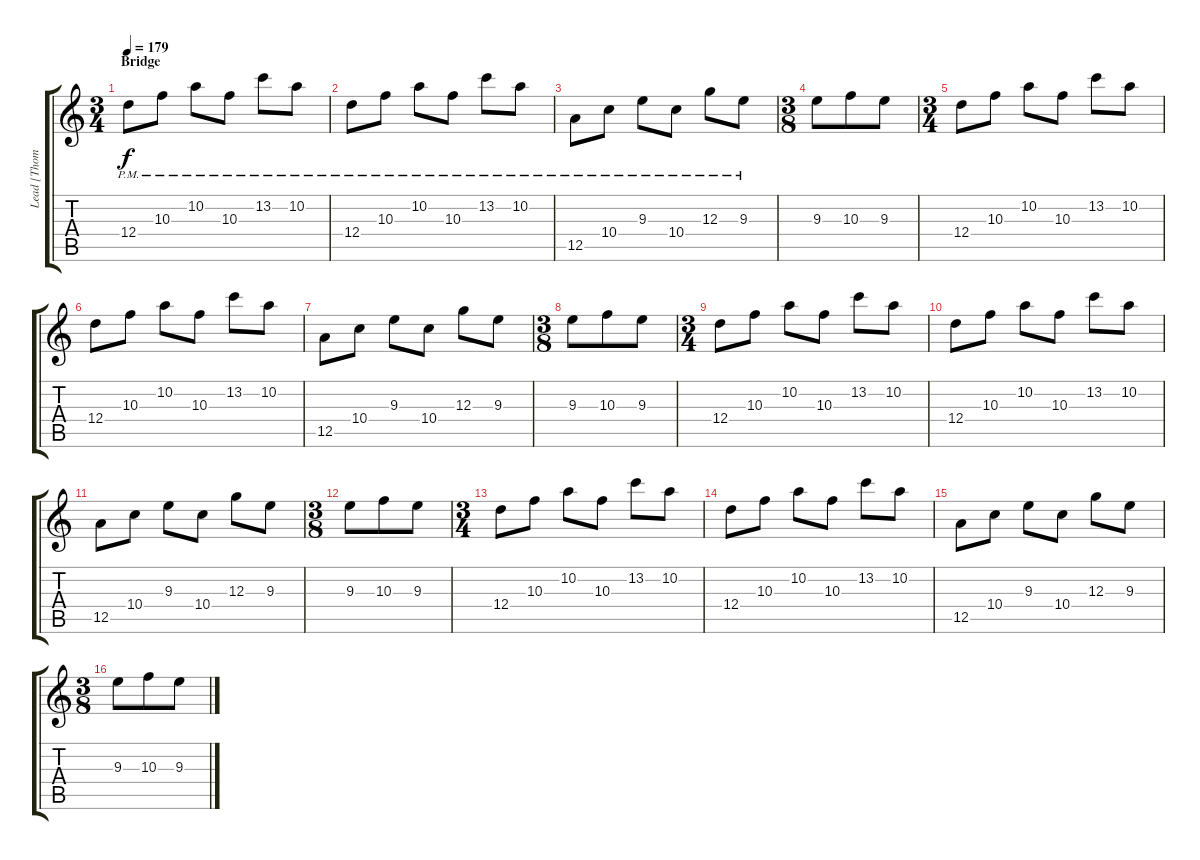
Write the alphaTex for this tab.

\track ("Lead [Thomas Erak]" "Lead [Thom") {instrument overdrivenguitar}
\staff {score tabs}
\tuning (E4 B3 G3 D3 A2 E2) {hide}
\ts (3 4)
\section ("" "Bridge")
\tempo 179
\clef g2
\ks c
12.4{pm}.8{dy f} 10.3{pm}.8 10.2{pm}.8 10.3{pm}.8 13.2{pm}.8 10.2{pm}.8 |
12.4{pm}.8 10.3{pm}.8 10.2{pm}.8 10.3{pm}.8 13.2{pm}.8 10.2{pm}.8 |
12.5{pm}.8 10.4{pm}.8 9.3{pm}.8 10.4{pm}.8 12.3{pm}.8 9.3{pm}.8 |
\ts (3 8)
9.3.8{volume 16} 10.3.8 9.3.8 |
\ts (3 4)
12.4.8 10.3.8 10.2.8 10.3.8 13.2.8 10.2.8 |
12.4.8 10.3.8 10.2.8 10.3.8 13.2.8 10.2.8 |
12.5.8 10.4.8 9.3.8 10.4.8 12.3.8 9.3.8 |
\ts (3 8)
9.3.8 10.3.8 9.3.8 |
\ts (3 4)
12.4.8 10.3.8 10.2.8 10.3.8 13.2.8 10.2.8 |
12.4.8 10.3.8 10.2.8 10.3.8 13.2.8 10.2.8 |
12.5.8 10.4.8 9.3.8 10.4.8 12.3.8 9.3.8 |
\ts (3 8)
9.3.8 10.3.8 9.3.8 |
\ts (3 4)
12.4.8 10.3.8 10.2.8 10.3.8 13.2.8 10.2.8 |
12.4.8 10.3.8 10.2.8 10.3.8 13.2.8 10.2.8 |
12.5.8 10.4.8 9.3.8 10.4.8 12.3.8 9.3.8 |
\ts (3 8)
9.3.8 10.3.8 9.3.8
